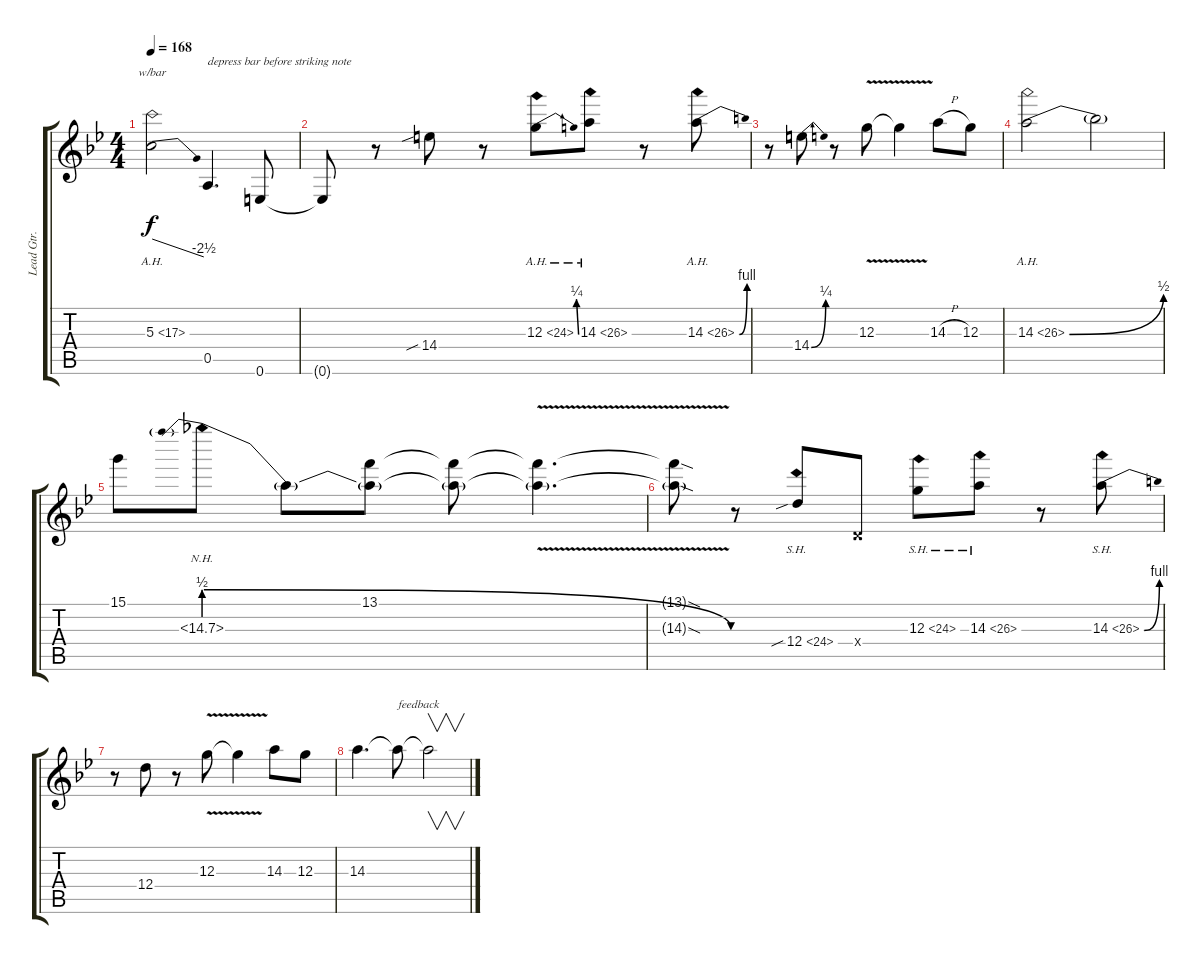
\track ("Lead Gtr. (elec.)" "Lead Gtr. ") {instrument distortionguitar}
\staff {score tabs}
\tuning (E4 B3 G3 D3 A2 E2) {hide}
\ts (4 4)
\tempo 168
\clef g2
\ks bb
5.3{ah 12}.2{tbe (dive default 0 0 60 -10) dy f} 0.5.4{d txt "depress bar before striking note"} 0.6.8 |
0.6{t}.8 r.8 14.4{sib}.8 r.8 12.3{be (bend 0 0 60 1) ah 12}.8 14.3{ah 12}.8 r.8 14.3{be (bend 0 0 60 4) ah 12}.8 |
r.8 14.4{be (bend 0 0 60 1)}.8 r.8 12.3{v}.8 12.3{t}.4 14.3{h}.8 12.3.8 |
14.3{be (bend 0 0 60 2) ah 12}.2 14.3{t}.2 |
15.1.8 14.3{be (prebendrelease 0 2 60 0) nh}.8 14.3{t}.8 (13.1 14.3{t}).8 (13.1{t} 14.3{t}).8 (13.1{v t} 14.3{t}).4{d} |
(13.1{sod t} 14.3{sod t}).8 r.8 12.4{sh 12 sib}.8 0.4{x}.8 12.3{sh 12}.8 14.3{sh 12}.8 r.8 14.3{be (bend 0 0 60 4) sh 12}.8 |
r.8 12.4.8 r.8 12.3{v}.8 12.3{t}.4 14.3.8 12.3.8 |
14.3.4{d} 14.3{t}.8{txt "feedback"} 14.3{t}.2{v}
